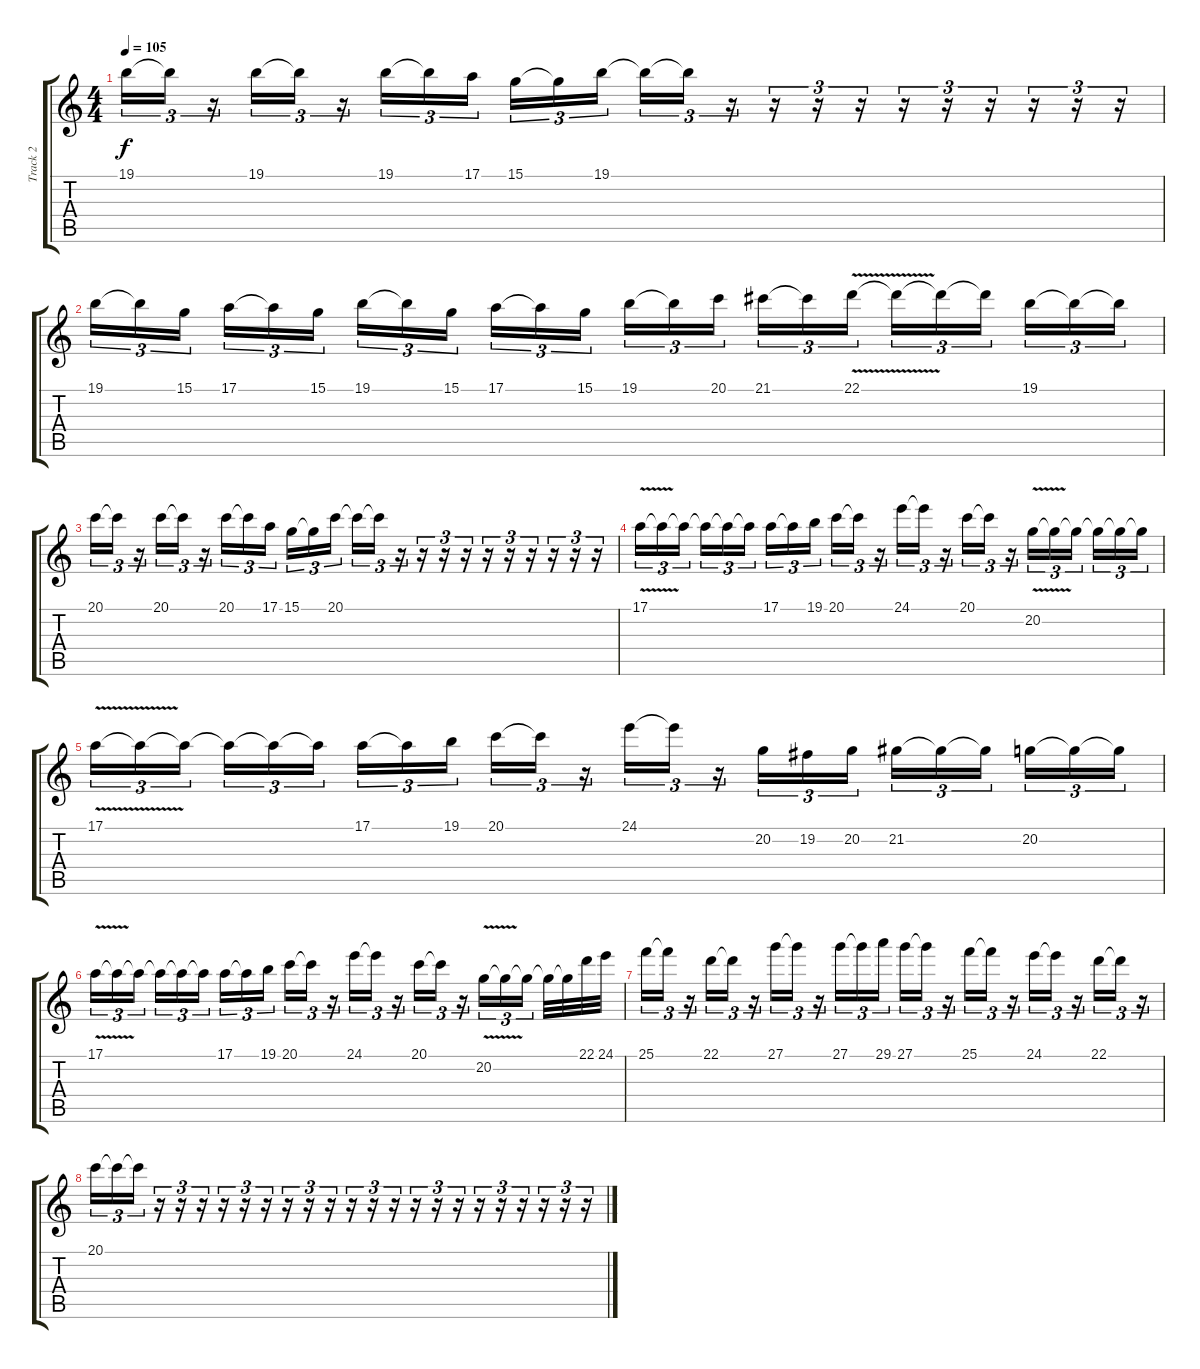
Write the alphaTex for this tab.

\track ("Track 2" "Track 2") {instrument flute}
\staff {score tabs}
\tuning (E4 B3 G3 D3 A2 E2) {hide}
\ts (4 4)
\tempo 105
\clef g2
\ks c
19.1.16{tu (3 2) dy f} 19.1{t}.16{tu (3 2)} r.16{tu (3 2)} 19.1.16{tu (3 2)} 19.1{t}.16{tu (3 2)} r.16{tu (3 2)} 19.1.16{tu (3 2)} 19.1{t}.16{tu (3 2)} 17.1.16{tu (3 2) beam splitsecondary} 15.1.16{tu (3 2)} 15.1{t}.16{tu (3 2)} 19.1.16{tu (3 2)} 19.1{t}.16{tu (3 2)} 19.1{t}.16{tu (3 2)} r.16{tu (3 2)} r.16{tu (3 2)} r.16{tu (3 2)} r.16{tu (3 2)} r.16{tu (3 2)} r.16{tu (3 2)} r.16{tu (3 2)} r.16{tu (3 2)} r.16{tu (3 2)} r.16{tu (3 2)} |
19.1.16{tu (3 2)} 19.1{t}.16{tu (3 2)} 15.1.16{tu (3 2) beam splitsecondary} 17.1.16{tu (3 2)} 17.1{t}.16{tu (3 2)} 15.1.16{tu (3 2)} 19.1.16{tu (3 2)} 19.1{t}.16{tu (3 2)} 15.1.16{tu (3 2) beam splitsecondary} 17.1.16{tu (3 2)} 17.1{t}.16{tu (3 2)} 15.1.16{tu (3 2)} 19.1.16{tu (3 2)} 19.1{t}.16{tu (3 2)} 20.1.16{tu (3 2) beam splitsecondary} 21.1.16{tu (3 2)} 21.1{t}.16{tu (3 2)} 22.1{v}.16{tu (3 2)} 22.1{t}.16{tu (3 2)} 22.1{t}.16{tu (3 2)} 22.1{t}.16{tu (3 2) beam splitsecondary} 19.1.16{tu (3 2)} 19.1{t}.16{tu (3 2)} 19.1{t}.16{tu (3 2)} |
20.1.16{tu (3 2)} 20.1{t}.16{tu (3 2)} r.16{tu (3 2)} 20.1.16{tu (3 2)} 20.1{t}.16{tu (3 2)} r.16{tu (3 2)} 20.1.16{tu (3 2)} 20.1{t}.16{tu (3 2)} 17.1.16{tu (3 2) beam splitsecondary} 15.1.16{tu (3 2)} 15.1{t}.16{tu (3 2)} 20.1.16{tu (3 2)} 20.1{t}.16{tu (3 2)} 20.1{t}.16{tu (3 2)} r.16{tu (3 2)} r.16{tu (3 2)} r.16{tu (3 2)} r.16{tu (3 2)} r.16{tu (3 2)} r.16{tu (3 2)} r.16{tu (3 2)} r.16{tu (3 2)} r.16{tu (3 2)} r.16{tu (3 2)} |
17.1{v}.16{tu (3 2)} 17.1{t}.16{tu (3 2)} 17.1{t}.16{tu (3 2) beam splitsecondary} 17.1{t}.16{tu (3 2)} 17.1{t}.16{tu (3 2)} 17.1{t}.16{tu (3 2)} 17.1.16{tu (3 2)} 17.1{t}.16{tu (3 2)} 19.1.16{tu (3 2) beam splitsecondary} 20.1.16{tu (3 2)} 20.1{t}.16{tu (3 2)} r.16{tu (3 2)} 24.1.16{tu (3 2)} 24.1{t}.16{tu (3 2)} r.16{tu (3 2)} 20.1.16{tu (3 2)} 20.1{t}.16{tu (3 2)} r.16{tu (3 2)} 20.2{v}.16{tu (3 2)} 20.2{t}.16{tu (3 2)} 20.2{t}.16{tu (3 2) beam splitsecondary} 20.2{t}.16{tu (3 2)} 20.2{t}.16{tu (3 2)} 20.2{t}.16{tu (3 2)} |
17.1{v}.16{tu (3 2)} 17.1{t}.16{tu (3 2)} 17.1{t}.16{tu (3 2) beam splitsecondary} 17.1{t}.16{tu (3 2)} 17.1{t}.16{tu (3 2)} 17.1{t}.16{tu (3 2)} 17.1.16{tu (3 2)} 17.1{t}.16{tu (3 2)} 19.1.16{tu (3 2) beam splitsecondary} 20.1.16{tu (3 2)} 20.1{t}.16{tu (3 2)} r.16{tu (3 2)} 24.1.16{tu (3 2)} 24.1{t}.16{tu (3 2)} r.16{tu (3 2)} 20.2.16{tu (3 2)} 19.2.16{tu (3 2)} 20.2.16{tu (3 2)} 21.2.16{tu (3 2)} 21.2{t}.16{tu (3 2)} 21.2{t}.16{tu (3 2) beam splitsecondary} 20.2.16{tu (3 2)} 20.2{t}.16{tu (3 2)} 20.2{t}.16{tu (3 2)} |
17.1{v}.16{tu (3 2)} 17.1{t}.16{tu (3 2)} 17.1{t}.16{tu (3 2) beam splitsecondary} 17.1{t}.16{tu (3 2)} 17.1{t}.16{tu (3 2)} 17.1{t}.16{tu (3 2)} 17.1.16{tu (3 2)} 17.1{t}.16{tu (3 2)} 19.1.16{tu (3 2) beam splitsecondary} 20.1.16{tu (3 2)} 20.1{t}.16{tu (3 2)} r.16{tu (3 2)} 24.1.16{tu (3 2)} 24.1{t}.16{tu (3 2)} r.16{tu (3 2)} 20.1.16{tu (3 2)} 20.1{t}.16{tu (3 2)} r.16{tu (3 2)} 20.2{v}.16{tu (3 2)} 20.2{t}.16{tu (3 2)} 20.2{t}.16{tu (3 2) beam splitsecondary} 20.2{t}.32 20.2{t}.32 22.1.32 24.1.32 |
25.1.16{tu (3 2)} 25.1{t}.16{tu (3 2)} r.16{tu (3 2)} 22.1.16{tu (3 2)} 22.1{t}.16{tu (3 2)} r.16{tu (3 2)} 27.1.16{tu (3 2)} 27.1{t}.16{tu (3 2)} r.16{tu (3 2)} 27.1.16{tu (3 2)} 27.1{t}.16{tu (3 2)} 29.1.16{tu (3 2)} 27.1.16{tu (3 2)} 27.1{t}.16{tu (3 2)} r.16{tu (3 2)} 25.1.16{tu (3 2)} 25.1{t}.16{tu (3 2)} r.16{tu (3 2)} 24.1.16{tu (3 2)} 24.1{t}.16{tu (3 2)} r.16{tu (3 2)} 22.1.16{tu (3 2)} 22.1{t}.16{tu (3 2)} r.16{tu (3 2)} |
20.1.16{tu (3 2)} 20.1{t}.16{tu (3 2)} 20.1{t}.16{tu (3 2)} r.16{tu (3 2)} r.16{tu (3 2)} r.16{tu (3 2)} r.16{tu (3 2)} r.16{tu (3 2)} r.16{tu (3 2)} r.16{tu (3 2)} r.16{tu (3 2)} r.16{tu (3 2)} r.16{tu (3 2)} r.16{tu (3 2)} r.16{tu (3 2)} r.16{tu (3 2)} r.16{tu (3 2)} r.16{tu (3 2)} r.16{tu (3 2)} r.16{tu (3 2)} r.16{tu (3 2)} r.16{tu (3 2)} r.16{tu (3 2)} r.16{tu (3 2)}
